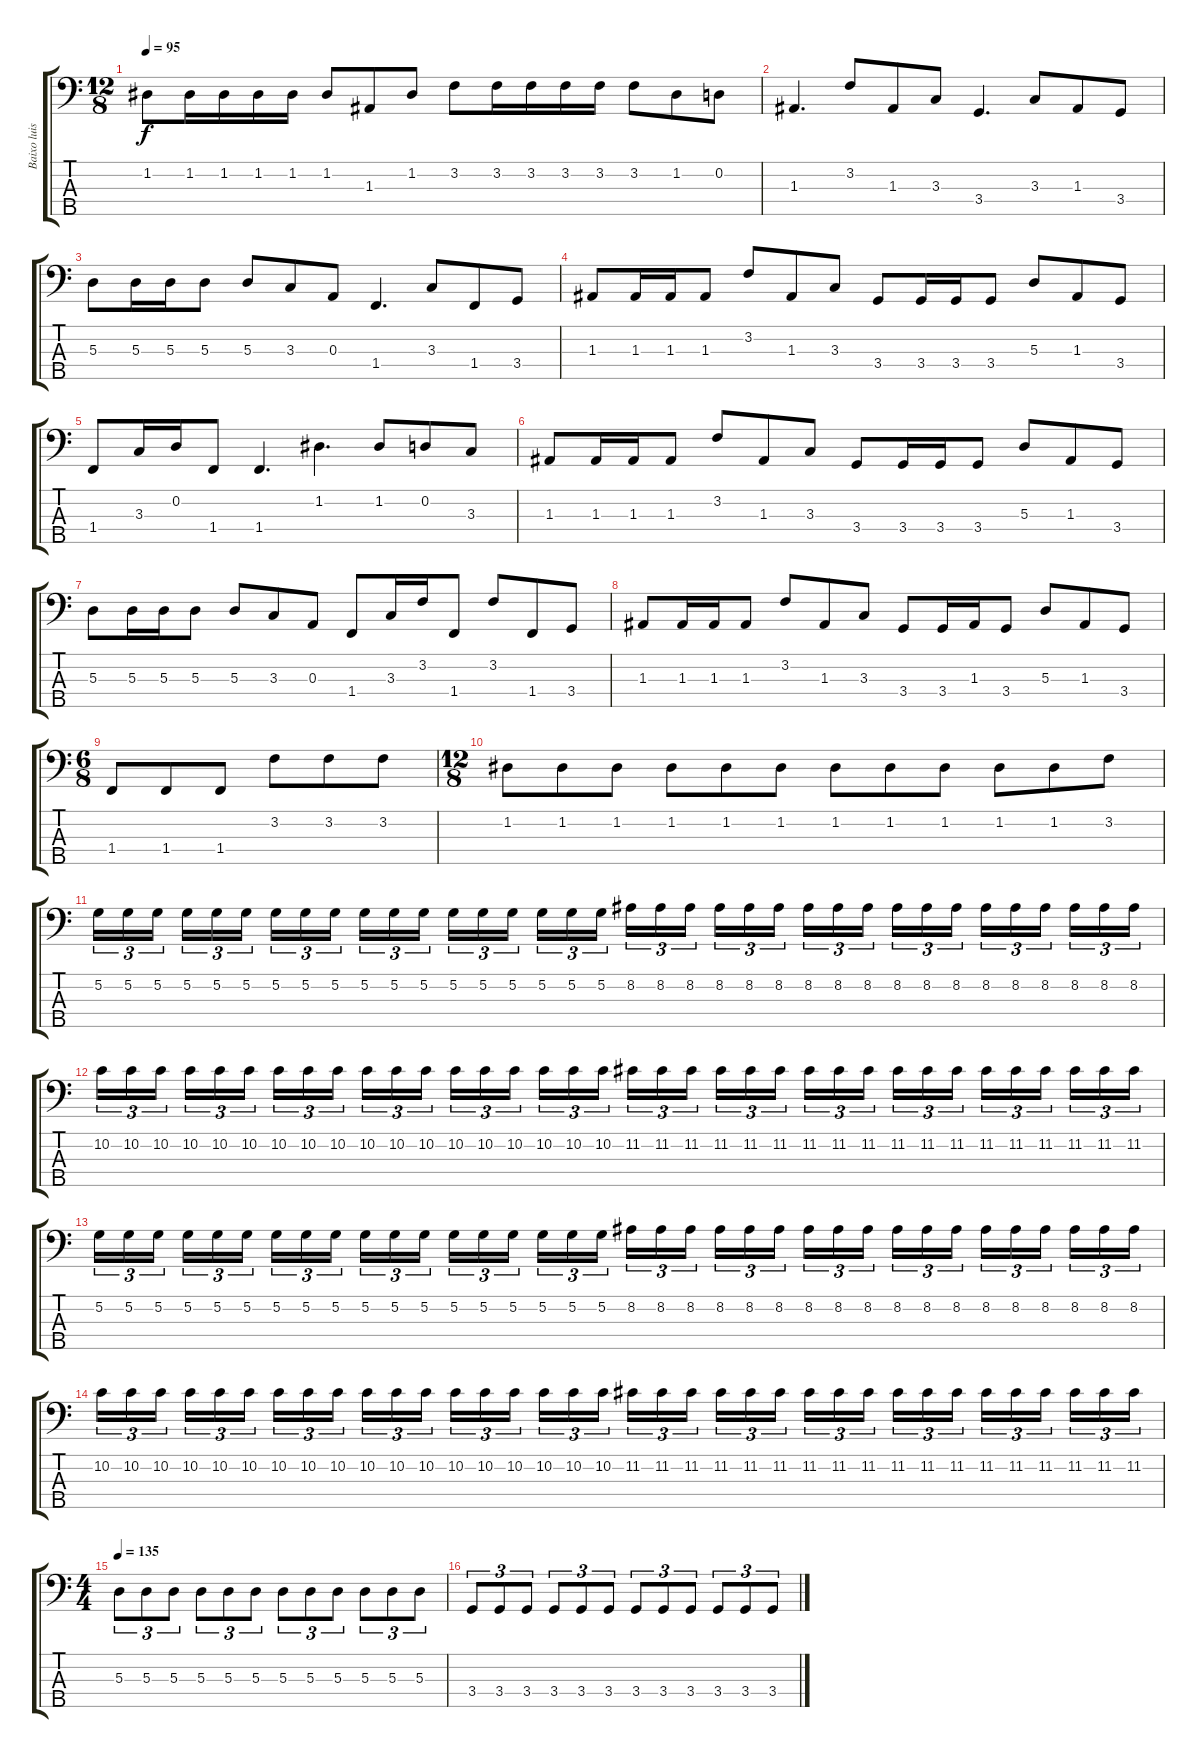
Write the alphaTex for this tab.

\track ("Baixo luis" "Baixo luis") {instrument electricbassfinger}
\staff {score tabs}
\tuning (G2 D2 A1 E1 B0) {hide}
\ts (12 8)
\tempo 95
\clef f4
\ks c
1.2.8{dy f} 1.2.16 1.2.16 1.2.16 1.2.16 1.2.8 1.3.8 1.2.8 3.2.8 3.2.16 3.2.16 3.2.16 3.2.16 3.2.8 1.2.8 0.2.8 |
1.3.4{d} 3.2.8 1.3.8 3.3.8 3.4.4{d} 3.3.8 1.3.8 3.4.8 |
5.3.8 5.3.16 5.3.16 5.3.8 5.3.8 3.3.8 0.3.8 1.4.4{d} 3.3.8 1.4.8 3.4.8 |
1.3.8 1.3.16 1.3.16 1.3.8 3.2.8 1.3.8 3.3.8 3.4.8 3.4.16 3.4.16 3.4.8 5.3.8 1.3.8 3.4.8 |
1.4.8 3.3.16 0.2.16 1.4.8 1.4.4{d} 1.2.4{d} 1.2.8 0.2.8 3.3.8 |
1.3.8 1.3.16 1.3.16 1.3.8 3.2.8 1.3.8 3.3.8 3.4.8 3.4.16 3.4.16 3.4.8 5.3.8 1.3.8 3.4.8 |
5.3.8 5.3.16 5.3.16 5.3.8 5.3.8 3.3.8 0.3.8 1.4.8 3.3.16 3.2.16 1.4.8 3.2.8 1.4.8 3.4.8 |
1.3.8 1.3.16 1.3.16 1.3.8 3.2.8 1.3.8 3.3.8 3.4.8 3.4.16 1.3.16 3.4.8 5.3.8 1.3.8 3.4.8 |
\ts (6 8)
1.4.8 1.4.8 1.4.8 3.2.8 3.2.8 3.2.8 |
\ts (12 8)
1.2.8 1.2.8 1.2.8 1.2.8 1.2.8 1.2.8 1.2.8 1.2.8 1.2.8 1.2.8 1.2.8 3.2.8 |
5.2.16{tu (3 2)} 5.2.16{tu (3 2)} 5.2.16{tu (3 2)} 5.2.16{tu (3 2)} 5.2.16{tu (3 2)} 5.2.16{tu (3 2)} 5.2.16{tu (3 2)} 5.2.16{tu (3 2)} 5.2.16{tu (3 2)} 5.2.16{tu (3 2)} 5.2.16{tu (3 2)} 5.2.16{tu (3 2)} 5.2.16{tu (3 2)} 5.2.16{tu (3 2)} 5.2.16{tu (3 2)} 5.2.16{tu (3 2)} 5.2.16{tu (3 2)} 5.2.16{tu (3 2)} 8.2.16{tu (3 2)} 8.2.16{tu (3 2)} 8.2.16{tu (3 2)} 8.2.16{tu (3 2)} 8.2.16{tu (3 2)} 8.2.16{tu (3 2)} 8.2.16{tu (3 2)} 8.2.16{tu (3 2)} 8.2.16{tu (3 2)} 8.2.16{tu (3 2)} 8.2.16{tu (3 2)} 8.2.16{tu (3 2)} 8.2.16{tu (3 2)} 8.2.16{tu (3 2)} 8.2.16{tu (3 2)} 8.2.16{tu (3 2)} 8.2.16{tu (3 2)} 8.2.16{tu (3 2)} |
10.2.16{tu (3 2)} 10.2.16{tu (3 2)} 10.2.16{tu (3 2)} 10.2.16{tu (3 2)} 10.2.16{tu (3 2)} 10.2.16{tu (3 2)} 10.2.16{tu (3 2)} 10.2.16{tu (3 2)} 10.2.16{tu (3 2)} 10.2.16{tu (3 2)} 10.2.16{tu (3 2)} 10.2.16{tu (3 2)} 10.2.16{tu (3 2)} 10.2.16{tu (3 2)} 10.2.16{tu (3 2)} 10.2.16{tu (3 2)} 10.2.16{tu (3 2)} 10.2.16{tu (3 2)} 11.2.16{tu (3 2)} 11.2.16{tu (3 2)} 11.2.16{tu (3 2)} 11.2.16{tu (3 2)} 11.2.16{tu (3 2)} 11.2.16{tu (3 2)} 11.2.16{tu (3 2)} 11.2.16{tu (3 2)} 11.2.16{tu (3 2)} 11.2.16{tu (3 2)} 11.2.16{tu (3 2)} 11.2.16{tu (3 2)} 11.2.16{tu (3 2)} 11.2.16{tu (3 2)} 11.2.16{tu (3 2)} 11.2.16{tu (3 2)} 11.2.16{tu (3 2)} 11.2.16{tu (3 2)} |
5.2.16{tu (3 2)} 5.2.16{tu (3 2)} 5.2.16{tu (3 2)} 5.2.16{tu (3 2)} 5.2.16{tu (3 2)} 5.2.16{tu (3 2)} 5.2.16{tu (3 2)} 5.2.16{tu (3 2)} 5.2.16{tu (3 2)} 5.2.16{tu (3 2)} 5.2.16{tu (3 2)} 5.2.16{tu (3 2)} 5.2.16{tu (3 2)} 5.2.16{tu (3 2)} 5.2.16{tu (3 2)} 5.2.16{tu (3 2)} 5.2.16{tu (3 2)} 5.2.16{tu (3 2)} 8.2.16{tu (3 2)} 8.2.16{tu (3 2)} 8.2.16{tu (3 2)} 8.2.16{tu (3 2)} 8.2.16{tu (3 2)} 8.2.16{tu (3 2)} 8.2.16{tu (3 2)} 8.2.16{tu (3 2)} 8.2.16{tu (3 2)} 8.2.16{tu (3 2)} 8.2.16{tu (3 2)} 8.2.16{tu (3 2)} 8.2.16{tu (3 2)} 8.2.16{tu (3 2)} 8.2.16{tu (3 2)} 8.2.16{tu (3 2)} 8.2.16{tu (3 2)} 8.2.16{tu (3 2)} |
10.2.16{tu (3 2)} 10.2.16{tu (3 2)} 10.2.16{tu (3 2)} 10.2.16{tu (3 2)} 10.2.16{tu (3 2)} 10.2.16{tu (3 2)} 10.2.16{tu (3 2)} 10.2.16{tu (3 2)} 10.2.16{tu (3 2)} 10.2.16{tu (3 2)} 10.2.16{tu (3 2)} 10.2.16{tu (3 2)} 10.2.16{tu (3 2)} 10.2.16{tu (3 2)} 10.2.16{tu (3 2)} 10.2.16{tu (3 2)} 10.2.16{tu (3 2)} 10.2.16{tu (3 2)} 11.2.16{tu (3 2)} 11.2.16{tu (3 2)} 11.2.16{tu (3 2)} 11.2.16{tu (3 2)} 11.2.16{tu (3 2)} 11.2.16{tu (3 2)} 11.2.16{tu (3 2)} 11.2.16{tu (3 2)} 11.2.16{tu (3 2)} 11.2.16{tu (3 2)} 11.2.16{tu (3 2)} 11.2.16{tu (3 2)} 11.2.16{tu (3 2)} 11.2.16{tu (3 2)} 11.2.16{tu (3 2)} 11.2.16{tu (3 2)} 11.2.16{tu (3 2)} 11.2.16{tu (3 2)} |
\ts (4 4)
\tempo 141
\tempo 135
5.3.8{tu (3 2)} 5.3.8{tu (3 2)} 5.3.8{tu (3 2)} 5.3.8{tu (3 2)} 5.3.8{tu (3 2)} 5.3.8{tu (3 2)} 5.3.8{tu (3 2)} 5.3.8{tu (3 2)} 5.3.8{tu (3 2)} 5.3.8{tu (3 2)} 5.3.8{tu (3 2)} 5.3.8{tu (3 2)} |
3.4.8{tu (3 2)} 3.4.8{tu (3 2)} 3.4.8{tu (3 2)} 3.4.8{tu (3 2)} 3.4.8{tu (3 2)} 3.4.8{tu (3 2)} 3.4.8{tu (3 2)} 3.4.8{tu (3 2)} 3.4.8{tu (3 2)} 3.4.8{tu (3 2)} 3.4.8{tu (3 2)} 3.4.8{tu (3 2)}
